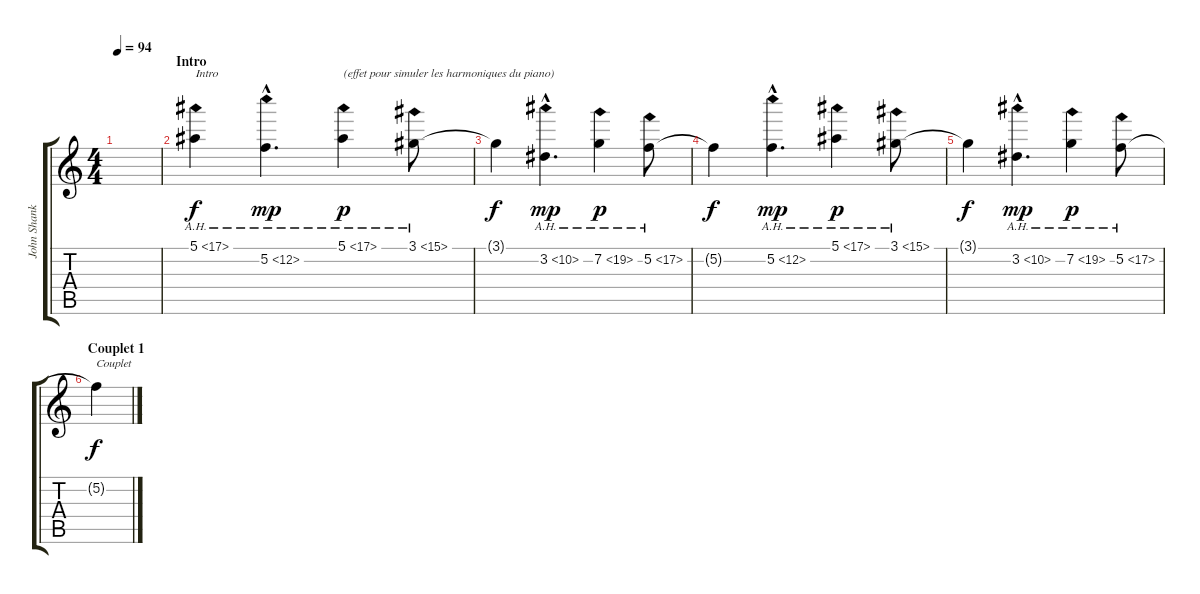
\track ("John Shanks - Guitare Overdrive" "John Shank") {instrument overdrivenguitar}
\staff {score tabs}
\tuning (F4 C4 Ab3 Eb3 Bb2 F2) {hide}
\ts (4 4)
\tempo 94
\clef g2
\ks c
|
\section ("" "Intro")
5.1{ah 12}.4{txt "Intro"} 5.2{ah 7 hac}.4{d dy mp} 5.1{ah 12}.4{txt "(effet pour simuler les harmoniques du piano)" dy p} 3.1{ah 12}.8 |
3.1{t}.4{dy f} 3.2{ah 7 hac}.4{d dy mp} 7.2{ah 12}.4{dy p} 5.2{ah 12}.8 |
5.2{t}.4{dy f} 5.2{ah 7 hac}.4{d dy mp} 5.1{ah 12}.4{dy p} 3.1{ah 12}.8 |
3.1{t}.4{dy f} 3.2{ah 7 hac}.4{d dy mp} 7.2{ah 12}.4{dy p} 5.2{ah 12}.8 |
\section ("" "Couplet 1")
5.2{t}.4{txt "Couplet" dy f}
